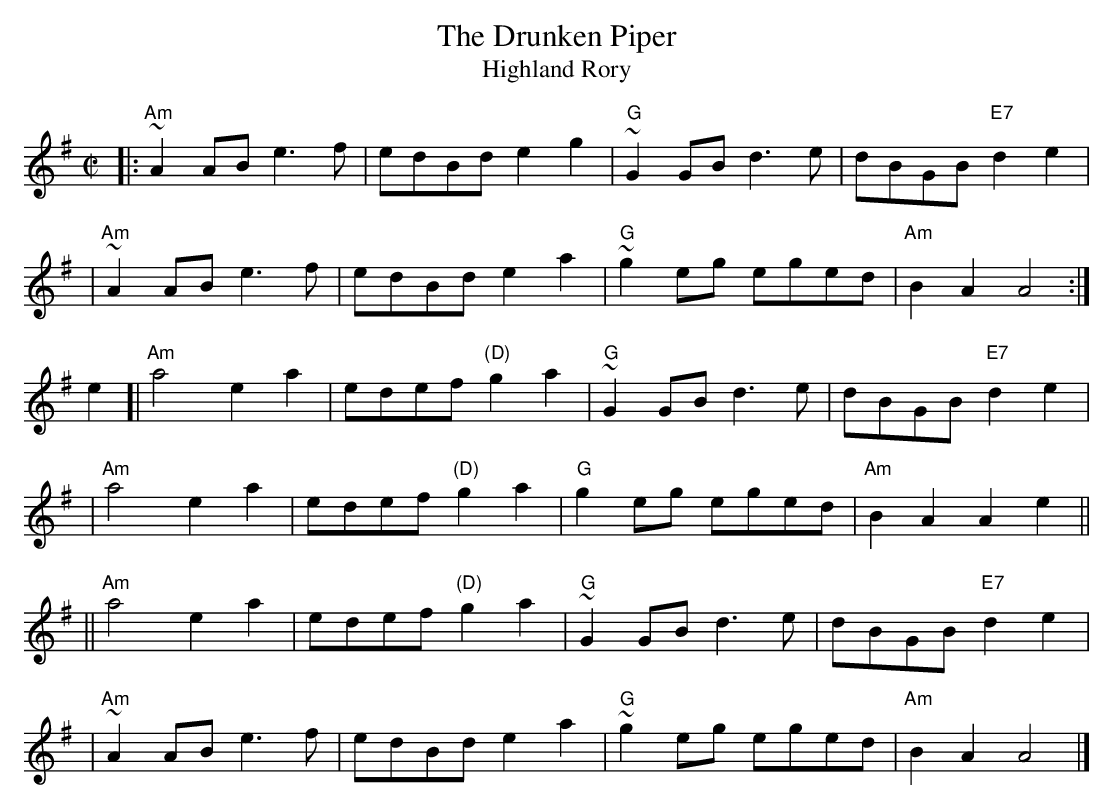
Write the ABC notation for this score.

X:1
T: The Drunken Piper
T: Highland Rory
M: C|
L: 1/8
K: ADor
|: "Am"~A2AB e3f | edBd e2g2 | "G"~G2GB d3e | dBGB "E7"d2e2 |
|  "Am"~A2AB e3f | edBd e2a2 | "G"~g2eg eged | "Am"B2A2 A4 :|
e2 \
[| "Am"a4 e2a2 | edef "(D)"g2a2 | "G"~G2GB d3e | dBGB "E7"d2e2 |
|  "Am"a4 e2a2 | edef "(D)"g2a2 | "G"g2eg eged | "Am"B2A2 A2e2 ||
|| "Am"a4 e2a2 | edef "(D)"g2a2 | "G"~G2GB d3e | dBGB "E7"d2e2 |
|  "Am"~A2AB e3f | edBd e2a2 | "G"~g2eg eged | "Am"B2A2 A4 |]
